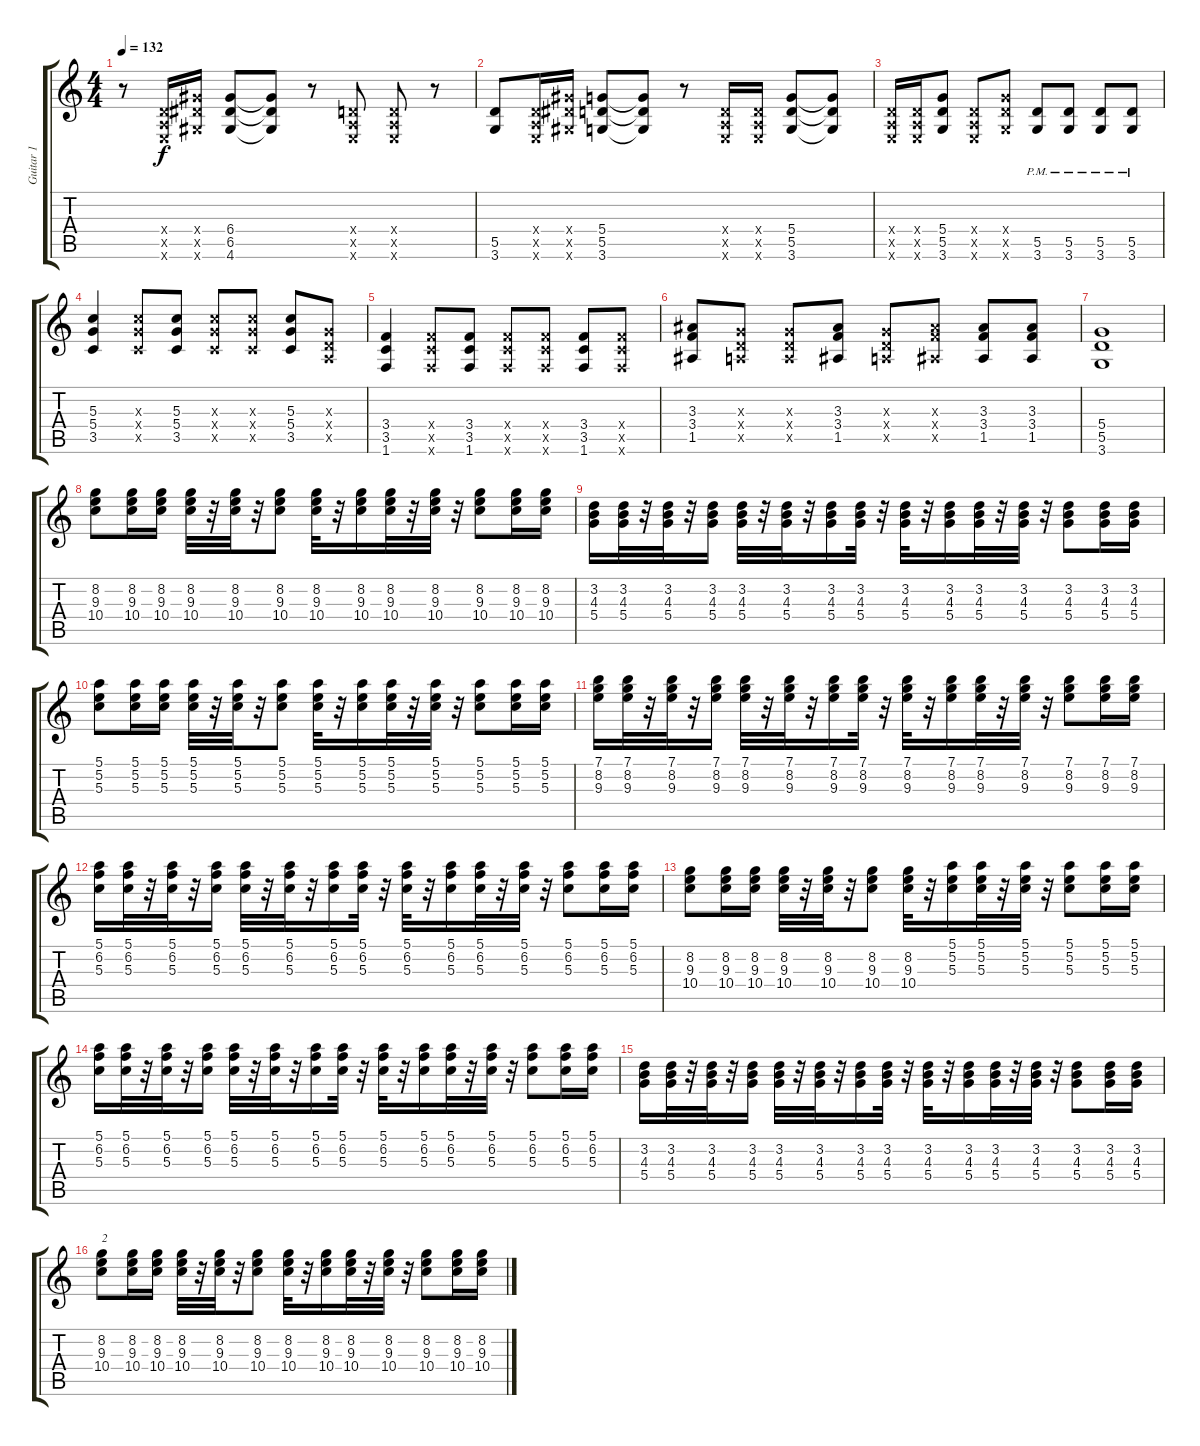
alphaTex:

\track ("Guitar 1" "Guitar 1") {instrument distortionguitar}
\staff {score tabs}
\tuning (E4 B3 G3 D3 A2 E2) {hide}
\ts (4 4)
\tempo 132
\clef g2
\ks c
r.8{dy f} (0.4{x} 0.5{x} 0.6{x}).16 (6.4{x} 6.5{x} 4.6{x}).16 (6.4 6.5 4.6).8 (6.4{t} 6.5{t} 4.6{t}).8 r.8 (0.4{x} 0.5{x} 0.6{x}).8 (0.4{x} 0.5{x} 0.6{x}).8 r.8 |
(5.5 3.6).8 (0.4{x} 0.5{x} 0.6{x}).16 (6.4{x} 6.5{x} 4.6{x}).16 (5.4 5.5 3.6).8 (5.4{t} 5.5{t} 3.6{t}).8 r.8 (0.4{x} 0.5{x} 0.6{x}).16 (0.4{x} 0.5{x} 0.6{x}).16 (5.4 5.5 3.6).8 (5.4{t} 5.5{t} 3.6{t}).8 |
(0.4{x} 0.5{x} 0.6{x}).16 (0.4{x} 0.5{x} 0.6{x}).16 (5.4 5.5 3.6).8 (0.4{x} 0.5{x} 0.6{x}).8 (5.4{x} 5.5{x} 3.6{x}).8 (5.5{pm} 3.6{pm}).8 (5.5{pm} 3.6{pm}).8 (5.5{pm} 3.6{pm}).8 (5.5{pm} 3.6{pm}).8 |
(5.3 5.4 3.5).4 (5.3{x} 5.4{x} 3.5{x}).8 (5.3 5.4 3.5).8 (5.3{x} 5.4{x} 3.5{x}).8 (5.3{x} 5.4{x} 3.5{x}).8 (5.3 5.4 3.5).8 (0.3{x} 0.4{x} 0.5{x}).8 |
(3.4 3.5 1.6).4 (3.4{x} 3.5{x} 1.6{x}).8 (3.4 3.5 1.6).8 (3.4{x} 3.5{x} 1.6{x}).8 (3.4{x} 3.5{x} 1.6{x}).8 (3.4 3.5 1.6).8 (3.4{x} 3.5{x} 1.6{x}).8 |
(3.3 3.4 1.5).8 (0.3{x} 0.4{x} 0.5{x}).8 (0.3{x} 0.4{x} 0.5{x}).8 (3.3 3.4 1.5).8 (0.3{x} 0.4{x} 0.5{x}).8 (3.3{x} 3.4{x} 1.5{x}).8 (3.3 3.4 1.5).8 (3.3 3.4 1.5).8 |
(5.4 5.5 3.6).1 |
(8.2 9.3 10.4).8{volume 7 balance 16 instrument distortionguitar} (8.2 9.3 10.4).16 (8.2 9.3 10.4).16 (8.2 9.3 10.4).32 r.32 (8.2 9.3 10.4).32 r.32 (8.2 9.3 10.4).8 (8.2 9.3 10.4).32 r.32 (8.2 9.3 10.4).16 (8.2 9.3 10.4).32 r.32 (8.2 9.3 10.4).32 r.32 (8.2 9.3 10.4).8 (8.2 9.3 10.4).16 (8.2 9.3 10.4).16 |
(3.2 4.3 5.4).16 (3.2 4.3 5.4).32 r.32 (3.2 4.3 5.4).32 r.32 (3.2 4.3 5.4).16 (3.2 4.3 5.4).32 r.32 (3.2 4.3 5.4).32 r.32 (3.2 4.3 5.4).16 (3.2 4.3 5.4).32 r.32 (3.2 4.3 5.4).32 r.32 (3.2 4.3 5.4).16 (3.2 4.3 5.4).32 r.32 (3.2 4.3 5.4).32 r.32 (3.2 4.3 5.4).8 (3.2 4.3 5.4).16 (3.2 4.3 5.4).16 |
(5.1 5.2 5.3).8 (5.1 5.2 5.3).16 (5.1 5.2 5.3).16 (5.1 5.2 5.3).32 r.32 (5.1 5.2 5.3).32 r.32 (5.1 5.2 5.3).8 (5.1 5.2 5.3).32 r.32 (5.1 5.2 5.3).16 (5.1 5.2 5.3).32 r.32 (5.1 5.2 5.3).32 r.32 (5.1 5.2 5.3).8 (5.1 5.2 5.3).16 (5.1 5.2 5.3).16 |
(7.1 8.2 9.3).16 (7.1 8.2 9.3).32 r.32 (7.1 8.2 9.3).32 r.32 (7.1 8.2 9.3).16 (7.1 8.2 9.3).32 r.32 (7.1 8.2 9.3).32 r.32 (7.1 8.2 9.3).16 (7.1 8.2 9.3).32 r.32 (7.1 8.2 9.3).32 r.32 (7.1 8.2 9.3).16 (7.1 8.2 9.3).32 r.32 (7.1 8.2 9.3).32 r.32 (7.1 8.2 9.3).8 (7.1 8.2 9.3).16 (7.1 8.2 9.3).16 |
(5.1 6.2 5.3).16 (5.1 6.2 5.3).32 r.32 (5.1 6.2 5.3).32 r.32 (5.1 6.2 5.3).16 (5.1 6.2 5.3).32 r.32 (5.1 6.2 5.3).32 r.32 (5.1 6.2 5.3).16 (5.1 6.2 5.3).32 r.32 (5.1 6.2 5.3).32 r.32 (5.1 6.2 5.3).16 (5.1 6.2 5.3).32 r.32 (5.1 6.2 5.3).32 r.32 (5.1 6.2 5.3).8 (5.1 6.2 5.3).16 (5.1 6.2 5.3).16 |
(8.2 9.3 10.4).8 (8.2 9.3 10.4).16 (8.2 9.3 10.4).16 (8.2 9.3 10.4).32 r.32 (8.2 9.3 10.4).32 r.32 (8.2 9.3 10.4).8 (8.2 9.3 10.4).32 r.32 (5.1 5.2 5.3).16 (5.1 5.2 5.3).32 r.32 (5.1 5.2 5.3).32 r.32 (5.1 5.2 5.3).8 (5.1 5.2 5.3).16 (5.1 5.2 5.3).16 |
(5.1 6.2 5.3).16 (5.1 6.2 5.3).32 r.32 (5.1 6.2 5.3).32 r.32 (5.1 6.2 5.3).16 (5.1 6.2 5.3).32 r.32 (5.1 6.2 5.3).32 r.32 (5.1 6.2 5.3).16 (5.1 6.2 5.3).32 r.32 (5.1 6.2 5.3).32 r.32 (5.1 6.2 5.3).16 (5.1 6.2 5.3).32 r.32 (5.1 6.2 5.3).32 r.32 (5.1 6.2 5.3).8 (5.1 6.2 5.3).16 (5.1 6.2 5.3).16 |
(3.2 4.3 5.4).16 (3.2 4.3 5.4).32 r.32 (3.2 4.3 5.4).32 r.32 (3.2 4.3 5.4).16 (3.2 4.3 5.4).32 r.32 (3.2 4.3 5.4).32 r.32 (3.2 4.3 5.4).16 (3.2 4.3 5.4).32 r.32 (3.2 4.3 5.4).32 r.32 (3.2 4.3 5.4).16 (3.2 4.3 5.4).32 r.32 (3.2 4.3 5.4).32 r.32 (3.2 4.3 5.4).8 (3.2 4.3 5.4).16 (3.2 4.3 5.4).16 |
(8.2 9.3 10.4).8{txt "2"} (8.2 9.3 10.4).16 (8.2 9.3 10.4).16 (8.2 9.3 10.4).32 r.32 (8.2 9.3 10.4).32 r.32 (8.2 9.3 10.4).8 (8.2 9.3 10.4).32 r.32 (8.2 9.3 10.4).16 (8.2 9.3 10.4).32 r.32 (8.2 9.3 10.4).32 r.32 (8.2 9.3 10.4).8 (8.2 9.3 10.4).16 (8.2 9.3 10.4).16
